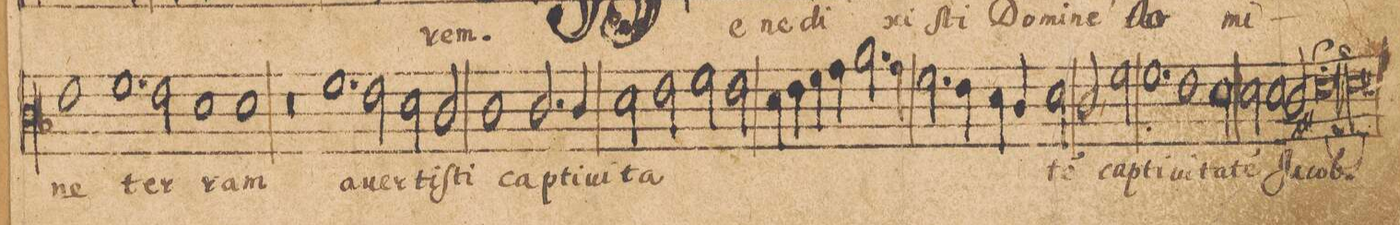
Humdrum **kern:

**kern	**text
*I"[Canto]	*
*clefC3	*
*k[b-]	*
*met(c|)	*
*M2/1	*
1e	-ne
1.f	ter-
=41-	=41-
2e\	.
1d	.
=42-	=42-
1d	-ram
0r	.
=43-	=43-
1.f	a-
=44-	=44-
2e\	-uer-
2d\	-tiſ-
2c/	-ti
=45-	=45-
1c	ca-
2.c/	-pti-
4c/	-ui-
=46-	=46-
2d\	-ta-
2e\	.
2f\	.
2e\	.
=47-	=47-
4d\	.
4e\	.
4f\	.
4g\	.
2.a\	.
4g\	.
=48-	=48-
2.f\	.
4e\	.
4d\	.
4c/	.
2d\	-te(m)
=49-	=49-
2c,</	.
2f\	cap-
1.f	-ti-
=50-	=50-
1e	-ui-
2d\	-ta-
=51-	=51-
2d\	-te(m)
1d	Ja-
2c#X/	.
=52-	=52-
[0dl;;	-cob.
=53-	=53-
0d_	.
=54-	=54-
0d]	.
=55||-	=55||-
*-	*-
